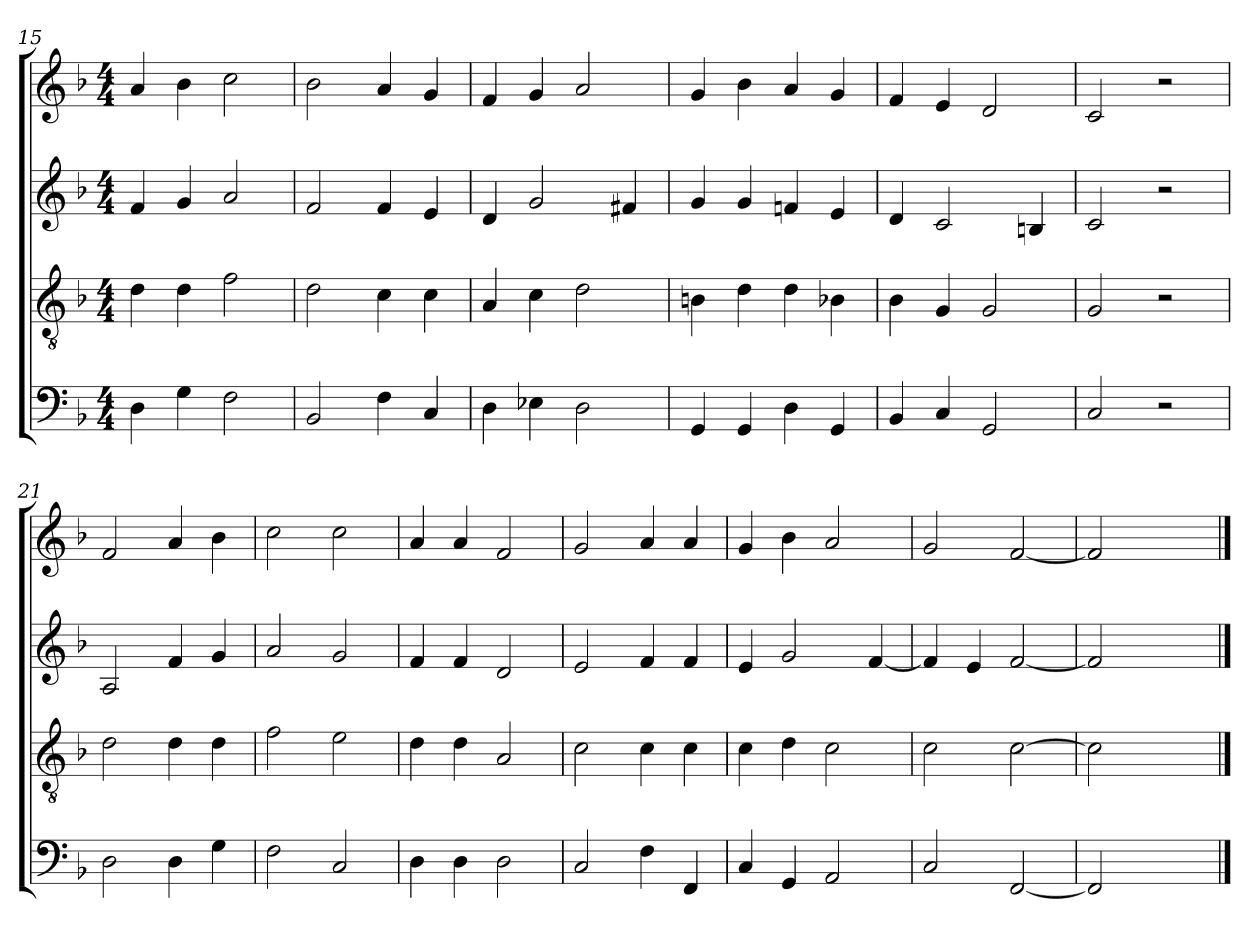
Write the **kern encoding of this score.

**kern	**kern	**kern	**kern
*part4	*part3	*part2	*part1
*staff4	*staff3	*staff2	*staff1
*clefF4	*clefGv2	*clefG2	*clefG2
*k[b-]	*k[b-]	*k[b-]	*k[b-]
*M4/4	*M4/4	*M4/4	*M4/4
=15	=15	=15	=15
4D	4d	4f	4a
4G	4d	4g	4b-
2F	2f	2a	2cc
=16	=16	=16	=16
2BB-	2d	2f	2b-
4F	4c	4f	4a
4C	4c	4e	4g
=17	=17	=17	=17
4D	4A	4d	4f
4E-X	4c	2g	4g
2D	2d	.	2a
.	.	4f#X	.
=18	=18	=18	=18
4GG	4Bn	4g	4g
4GG	4d	4g	4b-
4D	4d	4fn	4a
4GG	4B-X	4e	4g
=19	=19	=19	=19
4BB-	4B-	4d	4f
4C	4G	2c	4e
2GG	2G	.	2d
.	.	4Bn	.
=20	=20	=20	=20
2C	2G	2c	2c
2r	2r	2r	2r
=21	=21	=21	=21
2D	2d	2A	2f
4D	4d	4f	4a
4G	4d	4g	4b-
=22	=22	=22	=22
2F	2f	2a	2cc
2C	2e	2g	2cc
=23	=23	=23	=23
4D	4d	4f	4a
4D	4d	4f	4a
2D	2A	2d	2f
=24	=24	=24	=24
2C	2c	2e	2g
4F	4c	4f	4a
4FF	4c	4f	4a
=25	=25	=25	=25
4C	4c	4e	4g
4GG	4d	2g	4b-
2AA	2c	.	2a
.	.	[4f	.
=26	=26	=26	=26
2C	2c	4f]	2g
.	.	4e	.
[2FF	[2c	[2f	[2f
=27	=27	=27	=27
2FF]	2c]	2f]	2f]
2ryy	2ryy	2ryy	2ryy
==	==	==	==
*-	*-	*-	*-
